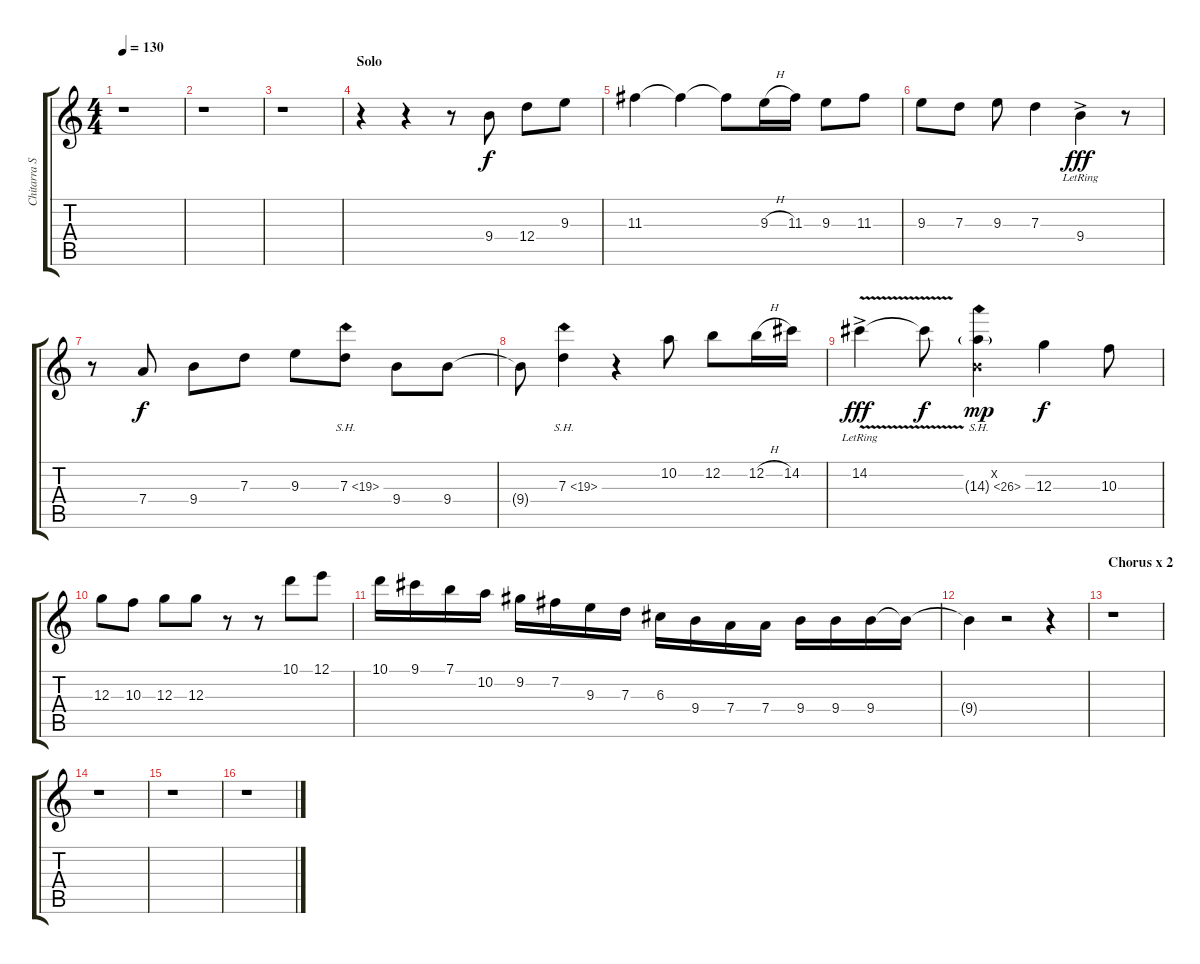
\track ("Chitarra Solista" "Chitarra S") {instrument overdrivenguitar}
\staff {score tabs}
\tuning (E4 B3 G3 D3 A2 E2) {hide}
\ts (4 4)
\tempo 130
\clef g2
\ks c
r.1{dy f} |
r.1 |
r.1 |
\section ("" "Solo")
r.4 r.4 r.8 9.4.8 12.4.8 9.3.8 |
11.3.4 11.3{t}.4 11.3{t}.8 9.3{h}.16 11.3.16 9.3.8 11.3.8 |
9.3.8 7.3.8 9.3.8 7.3.4 9.4{ac lr}.4{dy fff} r.8 |
r.8 7.4.8{dy f} 9.4.8 7.3.8 9.3.8 7.3{sh 12}.8 9.4.8 9.4.8 |
9.4{t}.8 7.3{sh 12}.4 r.4 10.2.8 12.2.8 12.2{h}.16 14.2.16 |
14.2{v ac lr}.4{dy fff} 14.2{t}.8{dy f} (0.2{x} 14.3{sh 12 g}).4{dy mp} 12.3.4{dy f} 10.3.8 |
12.3.8 10.3.8 12.3.8 12.3.8 r.8 r.8 10.1.8 12.1.8 |
10.1.16 9.1.16 7.1.16 10.2.16 9.2.16 7.2.16 9.3.16 7.3.16 6.3.16 9.4.16 7.4.16 7.4.16 9.4.16 9.4.16 9.4.16 9.4{t}.16 |
9.4{t}.4 r.2 r.4 |
\section ("" "Chorus x 2")
r.1 |
r.1 |
r.1 |
r.1
